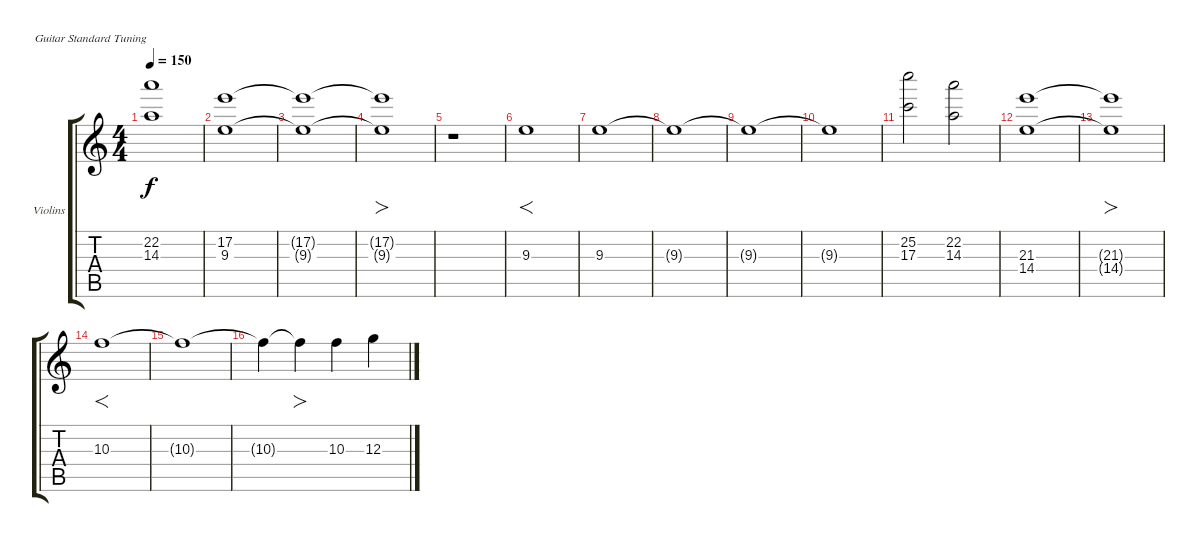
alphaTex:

\defaultSystemsLayout 4
\bracketExtendMode groupsimilarinstruments
\firstSystemTrackNameOrientation horizontal
\otherSystemsTrackNameOrientation horizontal
\track ("Violins" "Violins") {instrument electricguitarclean}
\staff {score tabs}
\tuning (E4 B3 G3 D3 A2 E2)
\ts (4 4)
\tempo 150
\clef g2
\scale
0.333333
\ks c
(22.2 14.3).1{dy f} |
(17.2 9.3).1 |
(17.2{t} 9.3{t}).1 |
(17.2{t} 9.3{t}).1{fo} |
r.1 |
9.3.1{f} |
9.3.1 |
9.3{t}.1 |
9.3{t}.1 |
9.3{t}.1 |
(17.3 25.2).2 (14.3 22.2).2 |
(21.3 14.4).1 |
(21.3{t} 14.4{t}).1{fo} |
10.3.1{f} |
10.3{t}.1 |
10.3{t}.4 10.3{t}.4{fo} 10.3.4 12.3.4
